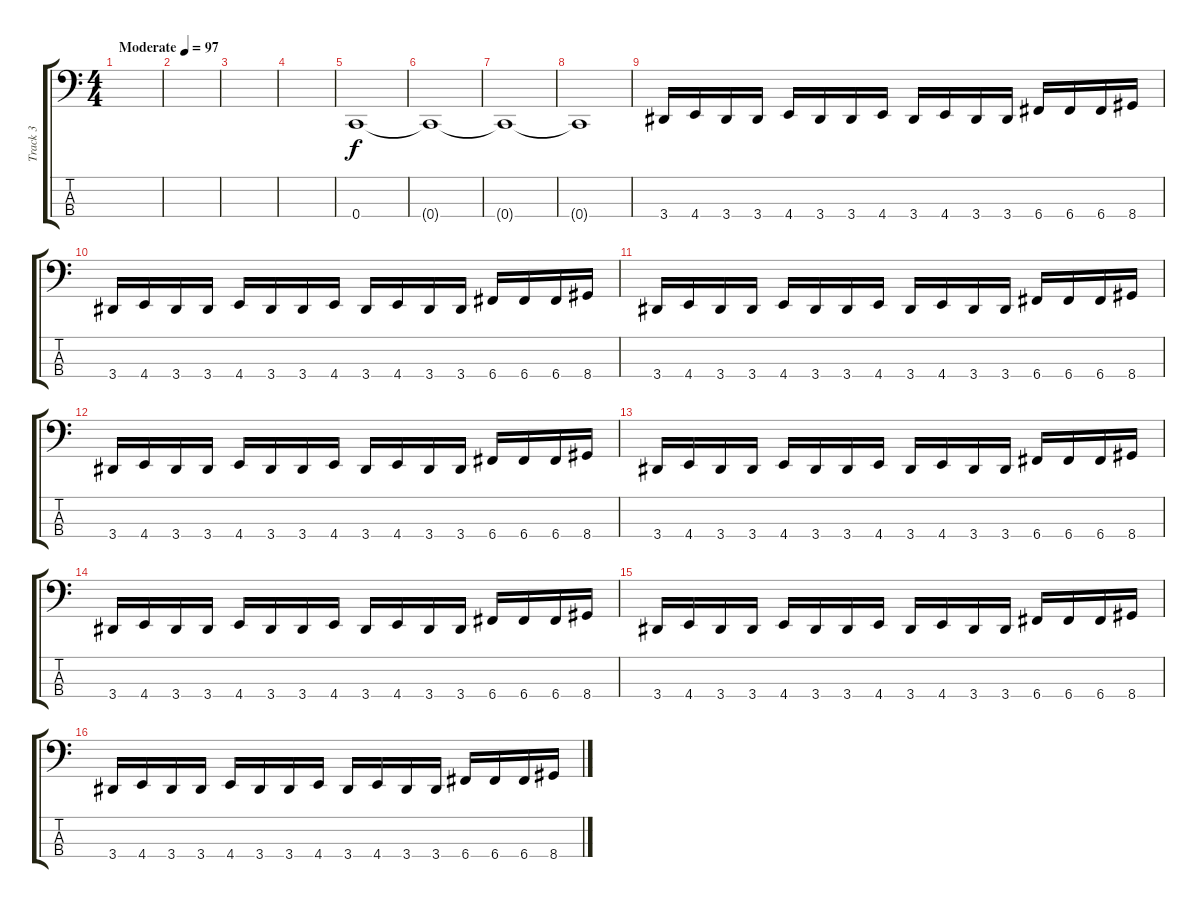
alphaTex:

\track ("Track 3" "Track 3") {instrument electricbassfinger}
\staff {score tabs}
\tuning (Eb2 Bb1 F1 C1) {hide}
\ts (4 4)
\tempo (97 "Moderate")
\clef f4
\ks c
|
|
|
|
0.4.1 |
0.4{t}.1 |
0.4{t}.1 |
0.4{t}.1 |
3.4.16 4.4.16 3.4.16 3.4.16 4.4.16 3.4.16 3.4.16 4.4.16 3.4.16 4.4.16 3.4.16 3.4.16 6.4.16 6.4.16 6.4.16 8.4.16 |
3.4.16 4.4.16 3.4.16 3.4.16 4.4.16 3.4.16 3.4.16 4.4.16 3.4.16 4.4.16 3.4.16 3.4.16 6.4.16 6.4.16 6.4.16 8.4.16 |
3.4.16 4.4.16 3.4.16 3.4.16 4.4.16 3.4.16 3.4.16 4.4.16 3.4.16 4.4.16 3.4.16 3.4.16 6.4.16 6.4.16 6.4.16 8.4.16 |
3.4.16 4.4.16 3.4.16 3.4.16 4.4.16 3.4.16 3.4.16 4.4.16 3.4.16 4.4.16 3.4.16 3.4.16 6.4.16 6.4.16 6.4.16 8.4.16 |
3.4.16 4.4.16 3.4.16 3.4.16 4.4.16 3.4.16 3.4.16 4.4.16 3.4.16 4.4.16 3.4.16 3.4.16 6.4.16 6.4.16 6.4.16 8.4.16 |
3.4.16 4.4.16 3.4.16 3.4.16 4.4.16 3.4.16 3.4.16 4.4.16 3.4.16 4.4.16 3.4.16 3.4.16 6.4.16 6.4.16 6.4.16 8.4.16 |
3.4.16 4.4.16 3.4.16 3.4.16 4.4.16 3.4.16 3.4.16 4.4.16 3.4.16 4.4.16 3.4.16 3.4.16 6.4.16 6.4.16 6.4.16 8.4.16 |
3.4.16 4.4.16 3.4.16 3.4.16 4.4.16 3.4.16 3.4.16 4.4.16 3.4.16 4.4.16 3.4.16 3.4.16 6.4.16 6.4.16 6.4.16 8.4.16
